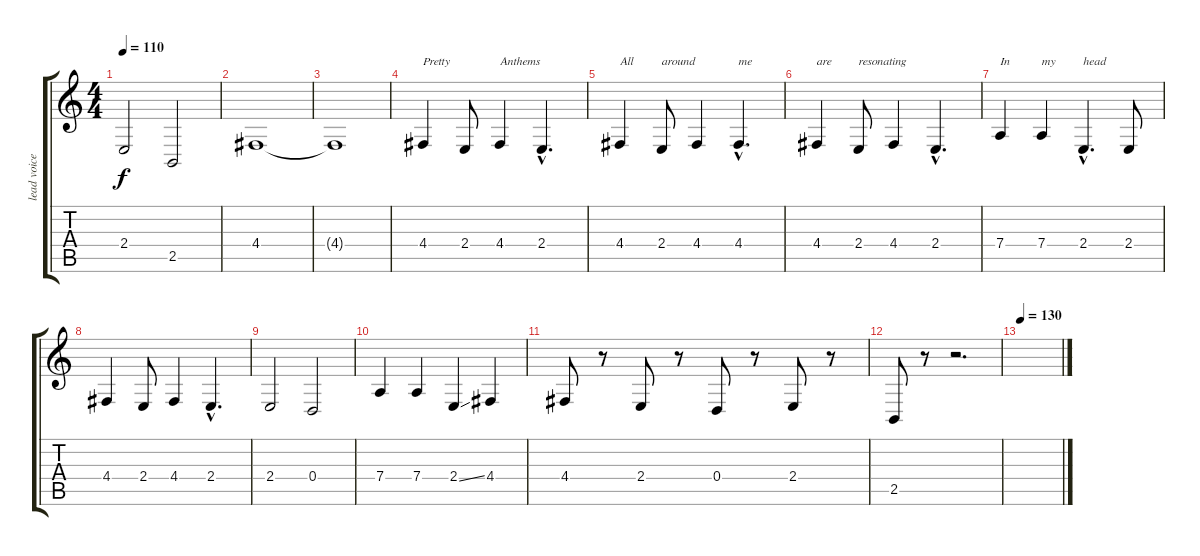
\track ("lead voice" "lead voice") {instrument trombone}
\staff {score tabs}
\tuning (E4 B3 G3 D3 A2 E2) {hide}
\ts (4 4)
\tempo 110
\clef g2
\ks c
2.4.2{dy f} 2.5.2 |
4.4.1 |
4.4{t}.1 |
4.4.4{txt "Pretty"} 2.4.8 4.4.4{txt "Anthems"} 2.4{hac}.4{d} |
4.4.4{txt "All"} 2.4.8{txt "around"} 4.4.4 4.4{hac}.4{d txt "me"} |
4.4.4{txt "are"} 2.4.8{txt "resonating"} 4.4.4 2.4{hac}.4{d} |
7.4.4{txt "In"} 7.4.4{txt "my"} 2.4{hac}.4{d txt "head"} 2.4.8 |
4.4.4 2.4.8 4.4.4 2.4{hac}.4{d} |
2.4.2 0.4.2 |
7.4.4 7.4.4 2.4{ss}.4 4.4.4 |
4.4.8 r.8 2.4.8 r.8 0.4.8 r.8 2.4.8 r.8 |
2.5.8 r.8 r.2{d} |
\tempo 130
